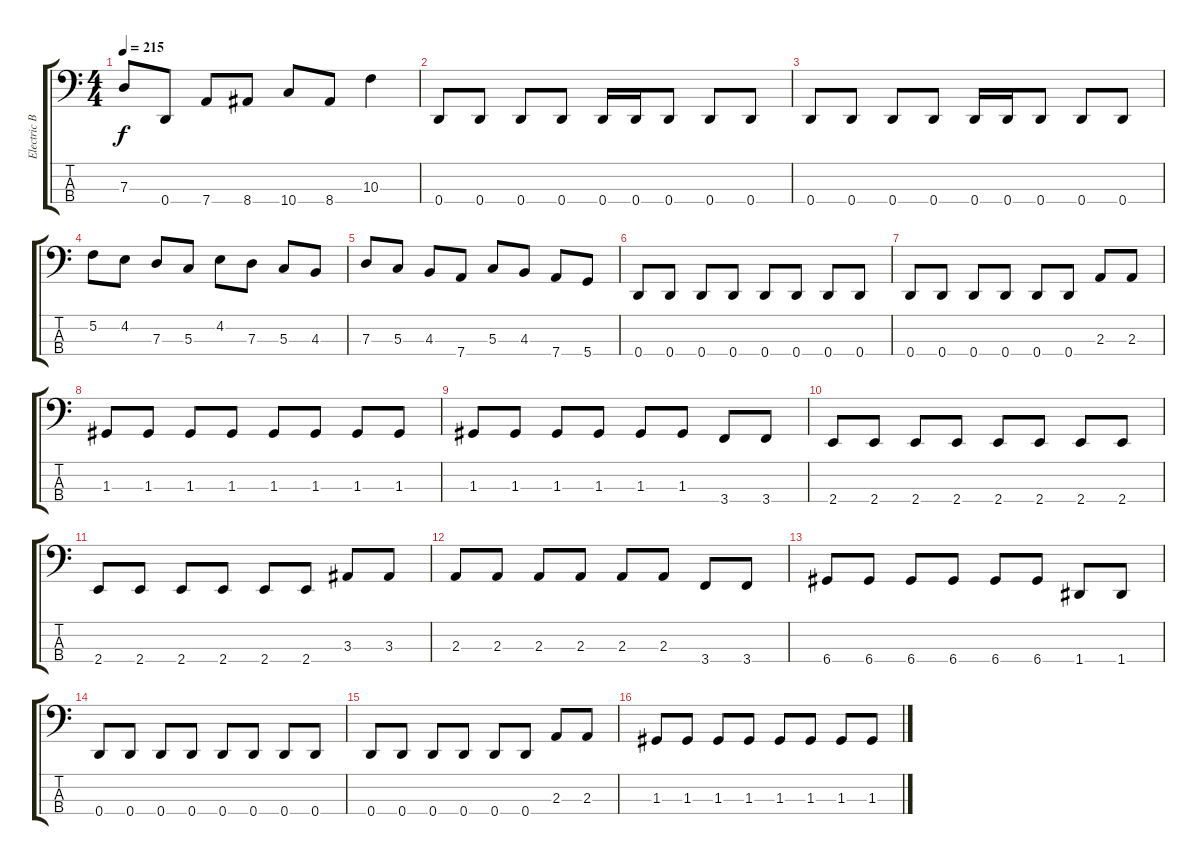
\track ("Electric Bass" "Electric B") {instrument electricbassfinger}
\staff {score tabs}
\tuning (F2 C2 G1 D1) {hide}
\ts (4 4)
\tempo 215
\clef f4
\ks c
7.3.8{dy f} 0.4.8 7.4.8 8.4.8 10.4.8 8.4.8 10.3.4 |
0.4.8 0.4.8 0.4.8 0.4.8 0.4.16 0.4.16 0.4.8 0.4.8 0.4.8 |
0.4.8 0.4.8 0.4.8 0.4.8 0.4.16 0.4.16 0.4.8 0.4.8 0.4.8 |
5.2.8 4.2.8 7.3.8 5.3.8 4.2.8 7.3.8 5.3.8 4.3.8 |
7.3.8 5.3.8 4.3.8 7.4.8 5.3.8 4.3.8 7.4.8 5.4.8 |
0.4.8 0.4.8 0.4.8 0.4.8 0.4.8 0.4.8 0.4.8 0.4.8 |
0.4.8 0.4.8 0.4.8 0.4.8 0.4.8 0.4.8 2.3.8 2.3.8 |
1.3.8 1.3.8 1.3.8 1.3.8 1.3.8 1.3.8 1.3.8 1.3.8 |
1.3.8 1.3.8 1.3.8 1.3.8 1.3.8 1.3.8 3.4.8 3.4.8 |
2.4.8 2.4.8 2.4.8 2.4.8 2.4.8 2.4.8 2.4.8 2.4.8 |
2.4.8 2.4.8 2.4.8 2.4.8 2.4.8 2.4.8 3.3.8 3.3.8 |
2.3.8 2.3.8 2.3.8 2.3.8 2.3.8 2.3.8 3.4.8 3.4.8 |
6.4.8 6.4.8 6.4.8 6.4.8 6.4.8 6.4.8 1.4.8 1.4.8 |
0.4.8 0.4.8 0.4.8 0.4.8 0.4.8 0.4.8 0.4.8 0.4.8 |
0.4.8 0.4.8 0.4.8 0.4.8 0.4.8 0.4.8 2.3.8 2.3.8 |
1.3.8 1.3.8 1.3.8 1.3.8 1.3.8 1.3.8 1.3.8 1.3.8
